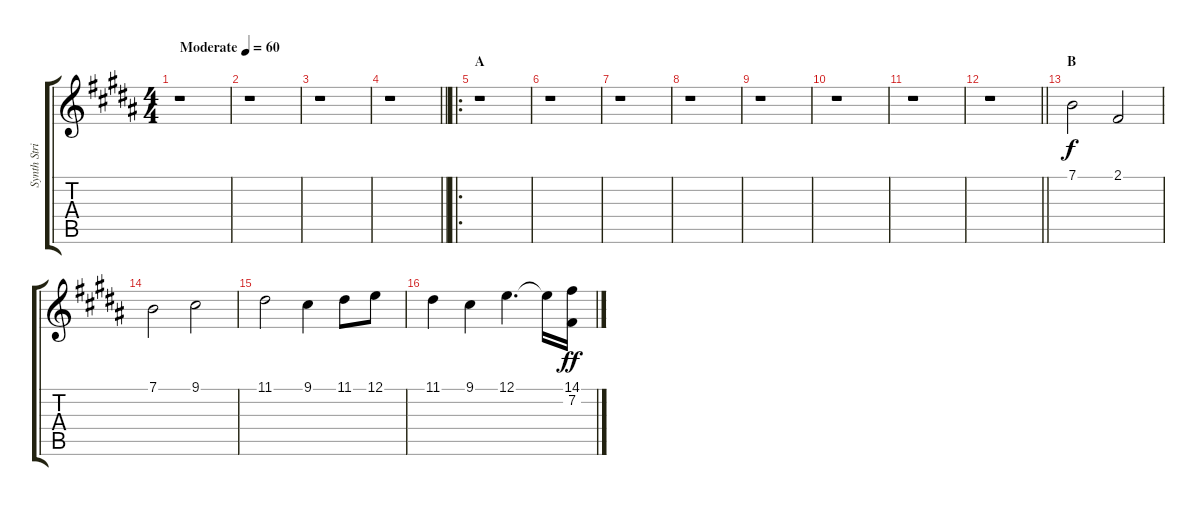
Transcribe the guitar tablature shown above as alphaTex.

\track ("Synth Strings" "Synth Stri") {instrument synthstrings2}
\staff {score tabs}
\tuning (E4 B3 G3 D3 A2 E2) {hide}
\ts (4 4)
\section ("" "")
\tempo (60 "Moderate")
\clef g2
\ks b
r.1{dy f instrument synthstrings2} |
r.1 |
r.1 |
\barLineRight lightlight
r.1 |
\ro
\section ("" "A")
r.1 |
r.1 |
r.1 |
r.1 |
r.1 |
r.1 |
r.1 |
\barLineRight lightlight
r.1 |
\section ("" "B")
7.1.2 2.1.2 |
7.1.2 9.1.2 |
11.1.2 9.1.4 11.1.8 12.1.8 |
11.1.4 9.1.4 12.1.4{d} 12.1{t}.16 (14.1 7.2).16{dy ff}
